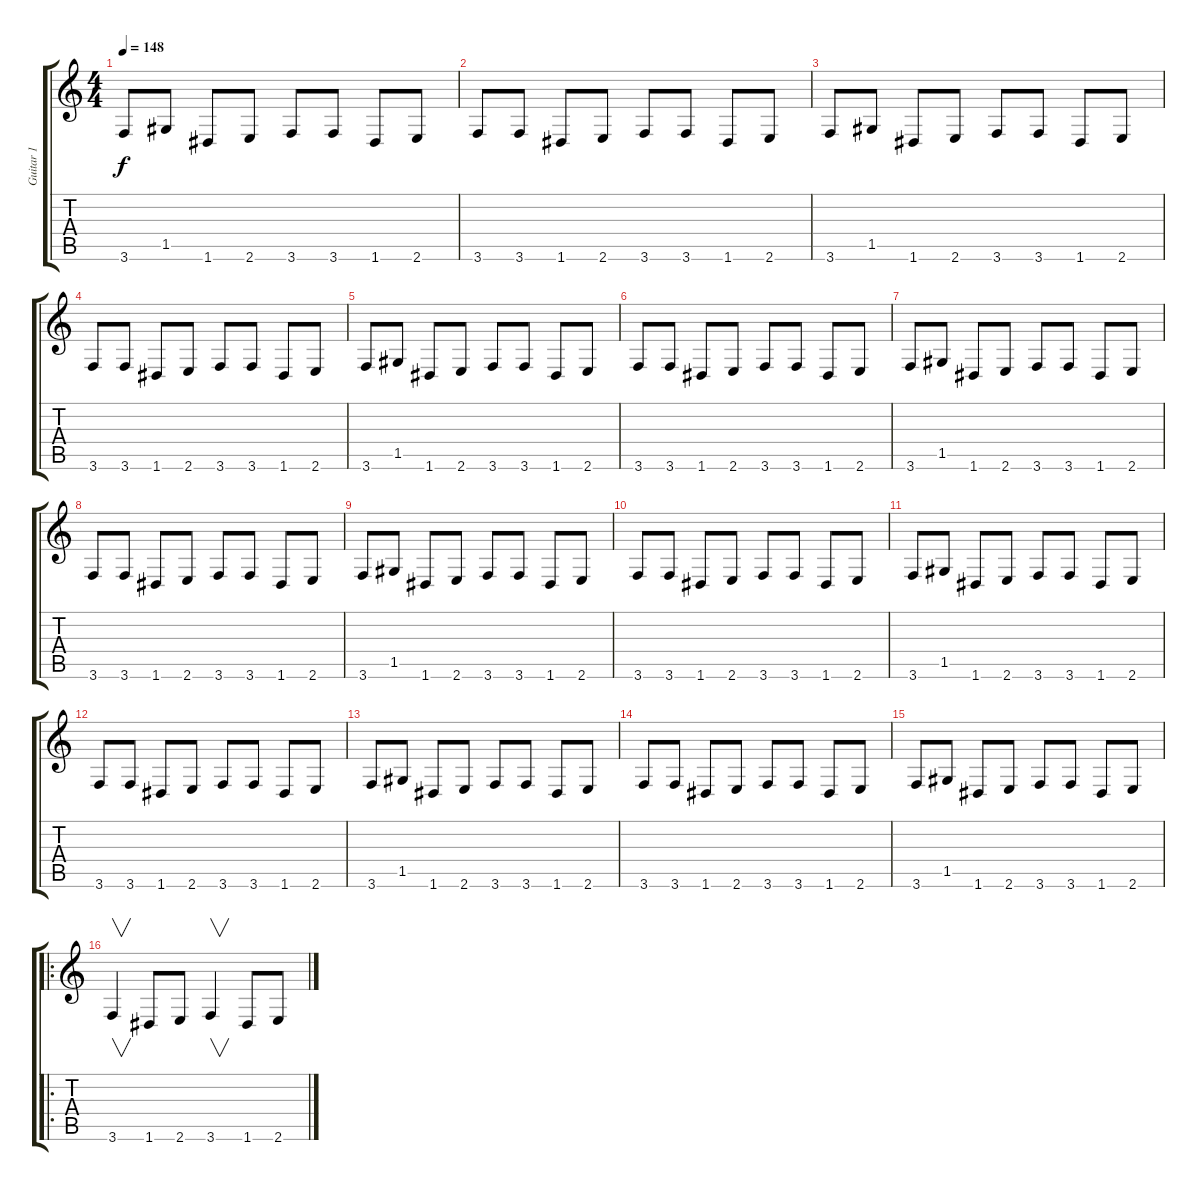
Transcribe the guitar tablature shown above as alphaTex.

\track ("Guitar 1" "Guitar 1") {instrument distortionguitar}
\staff {score tabs}
\tuning (D4 A3 F3 C3 G2 D2) {hide}
\ts (4 4)
\tempo 148
\clef g2
\ks c
3.6.8{dy f} 1.5.8 1.6.8 2.6.8 3.6.8 3.6.8 1.6.8 2.6.8 |
3.6.8 3.6.8 1.6.8 2.6.8 3.6.8 3.6.8 1.6.8 2.6.8 |
3.6.8 1.5.8 1.6.8 2.6.8 3.6.8 3.6.8 1.6.8 2.6.8 |
3.6.8 3.6.8 1.6.8 2.6.8 3.6.8 3.6.8 1.6.8 2.6.8 |
3.6.8 1.5.8 1.6.8 2.6.8 3.6.8 3.6.8 1.6.8 2.6.8 |
3.6.8 3.6.8 1.6.8 2.6.8 3.6.8 3.6.8 1.6.8 2.6.8 |
3.6.8 1.5.8 1.6.8 2.6.8 3.6.8 3.6.8 1.6.8 2.6.8 |
3.6.8 3.6.8 1.6.8 2.6.8 3.6.8 3.6.8 1.6.8 2.6.8 |
3.6.8 1.5.8 1.6.8 2.6.8 3.6.8 3.6.8 1.6.8 2.6.8 |
3.6.8 3.6.8 1.6.8 2.6.8 3.6.8 3.6.8 1.6.8 2.6.8 |
3.6.8 1.5.8 1.6.8 2.6.8 3.6.8 3.6.8 1.6.8 2.6.8 |
3.6.8 3.6.8 1.6.8 2.6.8 3.6.8 3.6.8 1.6.8 2.6.8 |
3.6.8 1.5.8 1.6.8 2.6.8 3.6.8 3.6.8 1.6.8 2.6.8 |
3.6.8 3.6.8 1.6.8 2.6.8 3.6.8 3.6.8 1.6.8 2.6.8 |
3.6.8 1.5.8 1.6.8 2.6.8 3.6.8 3.6.8 1.6.8 2.6.8 |
\ro
3.6.4{v} 1.6.8 2.6.8 3.6.4{v} 1.6.8 2.6.8
